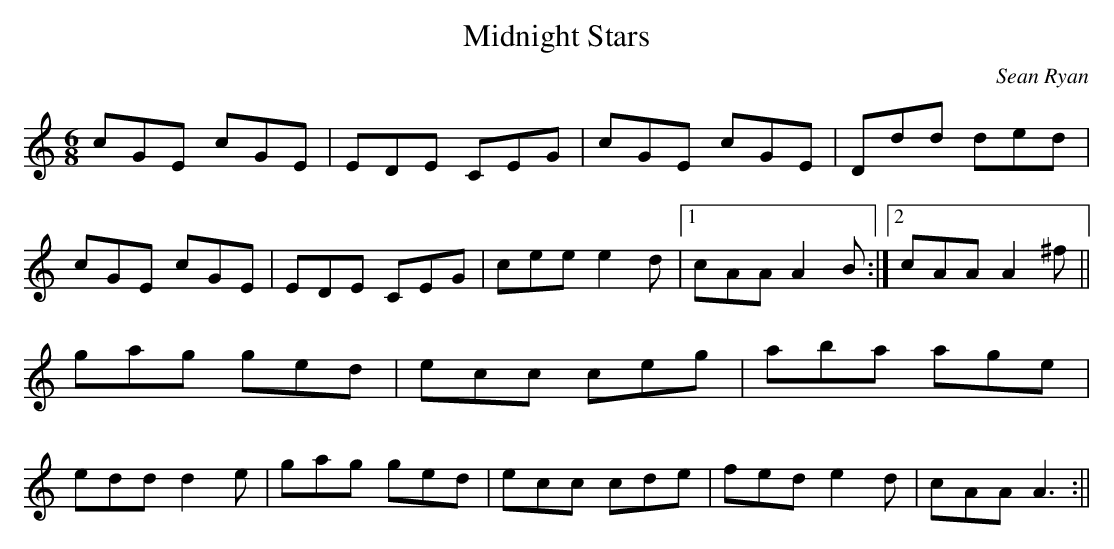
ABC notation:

X:1
T:Midnight Stars
C:Sean Ryan
M:6/8
L:1/8
K:C
cGE cGE|EDE CEG|cGE cGE|Ddd ded|\
cGE cGE|EDE CEG|cee e2d|1cAA A2B:|2 cAA A2^f||\
gag ged|ecc ceg|aba age|edd d2e|\
gag ged|ecc cde|fed e2d|cAA A3:||
